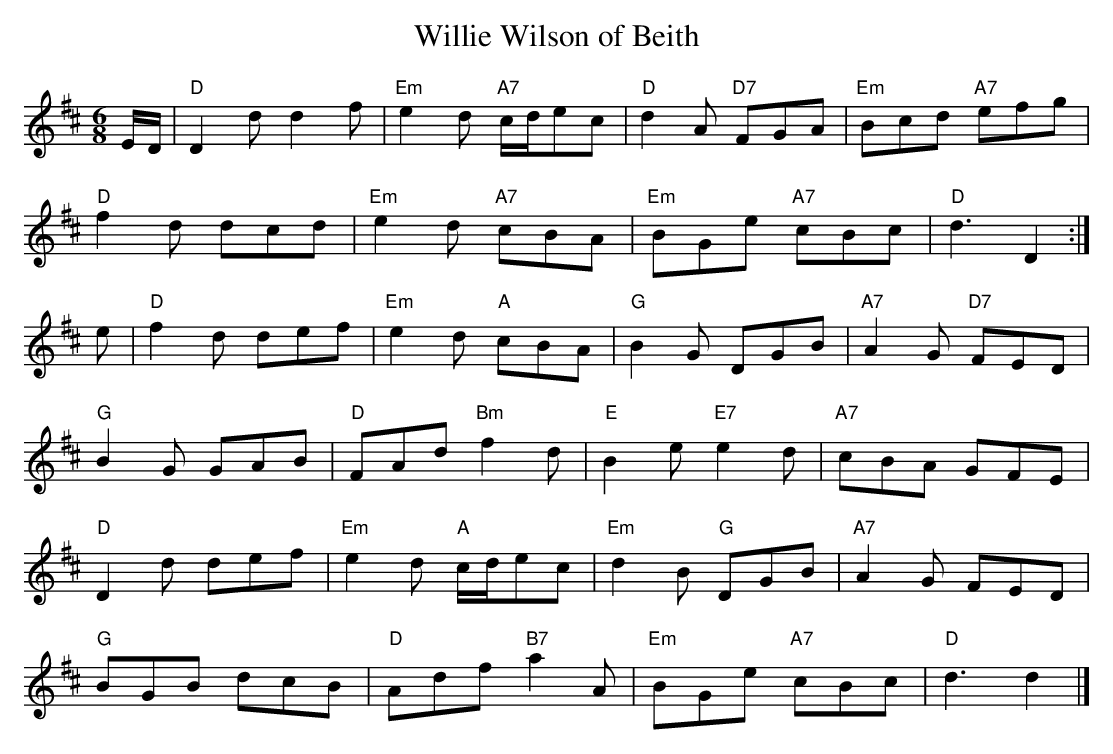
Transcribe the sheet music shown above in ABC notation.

X:1
T:Willie Wilson of Beith
M:6/8
Q:180
K:D
E/D/|\
"D"D2dd2f| "Em"e2d "A7"c/d/ec|"D"d2A "D7"FGA| "Em"Bcd "A7"efg|
"D"f2d dcd| "Em"e2d "A7" cBA|"Em"BGe "A7"cBc|"D"d3 D2:|
e|\
"D"f2d def| "Em"e2d "A"cBA| "G"B2G DGB| "A7"A2G "D7"FED|
"G"B2G GAB| "D"FAd "Bm" f2d|"E"B2e "E7"e2d|"A7"cBA GFE|
"D"D2d def| "Em"e2d "A"c/d/ec| "Em"d2B "G"DGB| "A7"A2G FED|
"G"BGB dcB| "D"Adf "B7"a2A|"Em"BGe "A7"cBc| "D"d3 d2|]
